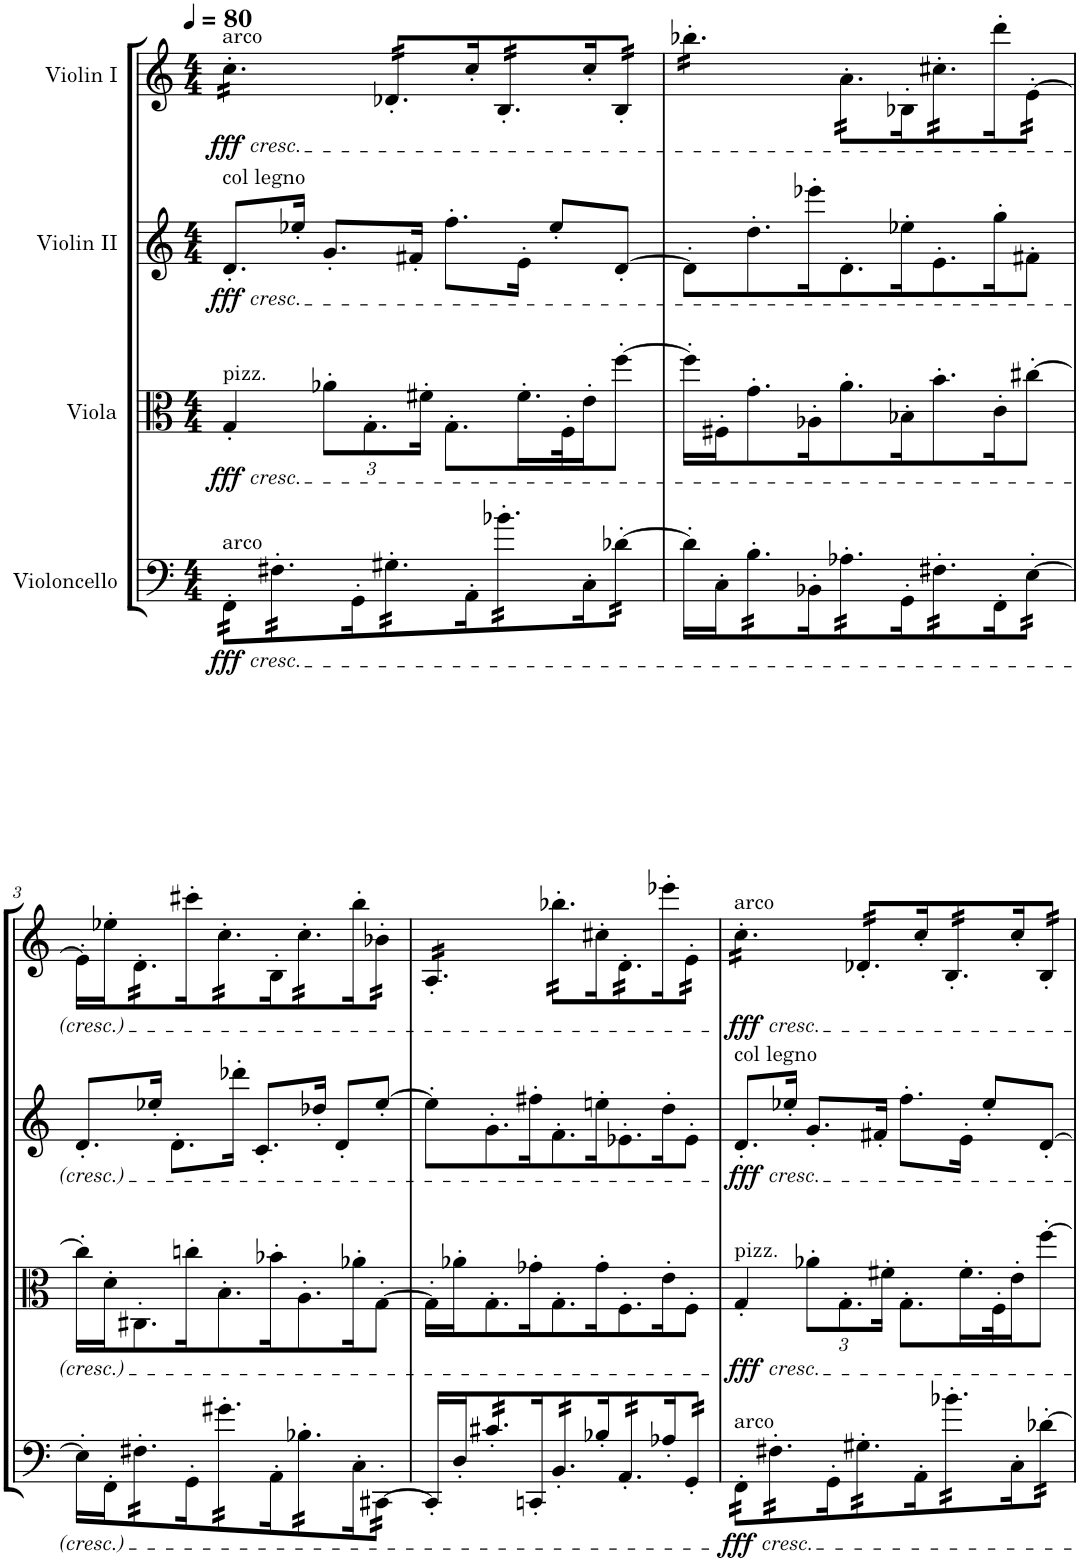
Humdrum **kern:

**kern	**dynam	**kern	**dynam	**kern	**dynam	**kern	**dynam
*part4	*part4	*part3	*part3	*part2	*part2	*part1	*part1
*staff4	*staff4	*staff3	*staff3	*staff2	*staff2	*staff1	*staff1
*I"Violoncello	*	*I"Viola	*	*I"Violin II	*	*I"Violin I	*
*I'Vc	*	*I'Vla	*	*I'Vln	*	*I'Vln	*
*clefF4	*	*clefC3	*	*clefG2	*	*clefG2	*
*k[]	*	*k[]	*	*k[]	*	*k[]	*
*M4/4	*	*M4/4	*	*M4/4	*	*M4/4	*
*MM80	*	*MM80	*	*MM80	*	*MM80	*
=1	=1	=1	=1	=1	=1	=1	=1
!	!	!	!	!	!	!LO:TX:a:t=arco	!
!	!	!	!	!	!	!LO:TX:b:i:t=cresc.	!
!	!	!	!	!LO:TX:a:t=col legno	!	!	!
!	!	!	!	!LO:TX:b:i:t=cresc.	!	!	!
!	!	!LO:TX:a:t=pizz.	!	!	!	!	!
!	!	!LO:TX:b:i:t=cresc.	!	!	!	!	!
!LO:TX:a:t=arco	!	!	!	!	!	!	!
!LO:TX:b:i:t=cresc.	!	!	!	!	!	!	!
!	!LO:DY:b	!	!LO:DY:b	!	!LO:DY:b	!	!LO:DY:b
*tremolo	*	*	*	*	*	*	*
*	*	*	*	*	*	*tremolo	*
32FF'\LLL	fff	4G'/	fff	8.d'/L	fff	16cc'\LL	fff
32FF'\	.	.	.	.	.	.	.
32FF'\	.	.	.	.	.	16cc'\	.
32FF'\	.	.	.	.	.	.	.
32F#X'\LLL	.	.	.	.	.	16cc'\	.
32F#X'\	.	.	.	.	.	.	.
32F#X'\	.	.	.	16ee-X'/Jk	.	16cc'\	.
32F#X'\	.	.	.	.	.	.	.
*	*	*Xbrackettup	*	*	*	*	*
32F#X'\	.	12a-X'\L	.	8.g'/L	.	16cc'\	.
32F#X'\JJJ	.	.	.	.	.	.	.
*Xtremolo	*	*	*	*	*	*	*
16GG'\K	.	.	.	.	.	16cc'\JJ	.
.	.	12.G'\	.	.	.	.	.
*tremolo	*	*	*	*	*	*	*
32G#X'\LLL	.	.	.	.	.	32d-X'/LLL	.
32G#X'\	.	.	.	.	.	32d-X'/	.
32G#X'\	.	.	.	16f#X'/Jk	.	32d-X'/	.
.	.	24f#X'\Jk	.	.	.	.	.
32G#X'\	.	.	.	.	.	32d-X'/	.
32G#X'\	.	8.G'\L	.	8.ff'\L	.	32d-X'/	.
32G#X'\JJJ	.	.	.	.	.	32d-X'/JJJ	.
*	*	*	*	*	*	*Xtremolo	*
*Xtremolo	*	*	*	*	*	*	*
16AA'\K	.	.	.	.	.	16cc'/K	.
*tremolo	*	*	*	*	*	*	*
*	*	*	*	*	*	*tremolo	*
32b-X'\LLL	.	.	.	.	.	32B'/LLL	.
32b-X'\	.	.	.	.	.	32B'/	.
32b-X'\	.	16.f#'\L	.	16e'\Jk	.	32B'/	.
32b-X'\	.	.	.	.	.	32B'/	.
32b-X'\	.	.	.	8ee-'/L	.	32B'/	.
32b-X'\JJJ	.	32F'\K	.	.	.	32B'/JJJ	.
*	*	*	*	*	*	*Xtremolo	*
*Xtremolo	*	*	*	*	*	*	*
16C'\K	.	16e'\J	.	.	.	16cc'/K	.
*tremolo	*	*	*	*	*	*	*
*	*	*	*	*	*	*tremolo	*
[32d-X'\	.	[8ff'\J	.	[8d'/J	.	32B'/	.
32d-X'\	.	.	.	.	.	32B'/	.
32d-X'\	.	.	.	.	.	32B'/	.
32d-X'\JJJ	.	.	.	.	.	32B'/JJJ	.
*Xtremolo	*	*	*	*	*	*	*
=2	=2	=2	=2	=2	=2	=2	=2
16d-'\LL]	.	16ff'\LL]	.	8d'\L]	.	16bb-X'\LL	.
16C'\J	.	16F#X'\J	.	.	.	16bb-X'\	.
*tremolo	*	*	*	*	*	*	*
32B'\LLL	.	8.g'\	.	8.dd'\	.	16bb-X'\	.
32B'\	.	.	.	.	.	.	.
32B'\	.	.	.	.	.	16bb-X'\	.
32B'\	.	.	.	.	.	.	.
32B'\	.	.	.	.	.	16bb-X'\	.
32B'\JJJ	.	.	.	.	.	.	.
*Xtremolo	*	*	*	*	*	*	*
16BB-X'\K	.	16A-X'\K	.	16eee-X'\K	.	16bb-X'\JJ	.
*tremolo	*	*	*	*	*	*	*
32A-X'\LLL	.	8.a'\	.	8.d'\	.	32a'\LLL	.
32A-X'\	.	.	.	.	.	32a'\	.
32A-X'\	.	.	.	.	.	32a'\	.
32A-X'\	.	.	.	.	.	32a'\	.
32A-X'\	.	.	.	.	.	32a'\	.
32A-X'\JJJ	.	.	.	.	.	32a'\JJJ	.
*	*	*	*	*	*	*Xtremolo	*
*Xtremolo	*	*	*	*	*	*	*
16GG'\K	.	16B-X'\K	.	16ee-X'\K	.	16B-X'\K	.
*tremolo	*	*	*	*	*	*	*
*	*	*	*	*	*	*tremolo	*
32F#X'\LLL	.	8.b'\	.	8.e'\	.	32cc#X'\LLL	.
32F#X'\	.	.	.	.	.	32cc#X'\	.
32F#X'\	.	.	.	.	.	32cc#X'\	.
32F#X'\	.	.	.	.	.	32cc#X'\	.
32F#X'\	.	.	.	.	.	32cc#X'\	.
32F#X'\JJJ	.	.	.	.	.	32cc#X'\JJJ	.
*	*	*	*	*	*	*Xtremolo	*
*Xtremolo	*	*	*	*	*	*	*
16FF'\K	.	16c'\K	.	16gg'\K	.	16ddd'\K	.
*tremolo	*	*	*	*	*	*	*
*	*	*	*	*	*	*tremolo	*
[32E'\	.	[8cc#X'\J	.	8f#X'\J	.	[32e'\	.
32E'\	.	.	.	.	.	32e'\	.
32E'\	.	.	.	.	.	32e'\	.
32E'\JJJ	.	.	.	.	.	32e'\JJJ	.
*	*	*	*	*	*	*Xtremolo	*
*Xtremolo	*	*	*	*	*	*	*
!!LO:LB:g=z
=3	=3	=3	=3	=3	=3	=3	=3
16E'\LL]	.	16cc#'\LL]	.	8.d'/L	.	16e'\LL]	.
16FF'\J	.	16d'\J	.	.	.	16ee-X'\J	.
*tremolo	*	*	*	*	*	*	*
*	*	*	*	*	*	*tremolo	*
32F#X'\LLL	.	8.C#X'\	.	.	.	32d'\LLL	.
32F#X'\	.	.	.	.	.	32d'\	.
32F#X'\	.	.	.	16ee-X'/Jk	.	32d'\	.
32F#X'\	.	.	.	.	.	32d'\	.
32F#X'\	.	.	.	8.d'\L	.	32d'\	.
32F#X'\JJJ	.	.	.	.	.	32d'\JJJ	.
*	*	*	*	*	*	*Xtremolo	*
*Xtremolo	*	*	*	*	*	*	*
16GG'\K	.	16ccn'\K	.	.	.	16ccc#X'\K	.
*tremolo	*	*	*	*	*	*	*
*	*	*	*	*	*	*tremolo	*
32g#X'\LLL	.	8.B'\	.	.	.	32cc'\LLL	.
32g#X'\	.	.	.	.	.	32cc'\	.
32g#X'\	.	.	.	16ddd-X'\Jk	.	32cc'\	.
32g#X'\	.	.	.	.	.	32cc'\	.
32g#X'\	.	.	.	8.c'/L	.	32cc'\	.
32g#X'\JJJ	.	.	.	.	.	32cc'\JJJ	.
*	*	*	*	*	*	*Xtremolo	*
*Xtremolo	*	*	*	*	*	*	*
16AA'\K	.	16b-X'\K	.	.	.	16B'\K	.
*tremolo	*	*	*	*	*	*	*
*	*	*	*	*	*	*tremolo	*
32B-X'\LLL	.	8.A'\	.	.	.	32cc'\LLL	.
32B-X'\	.	.	.	.	.	32cc'\	.
32B-X'\	.	.	.	16dd-X'/Jk	.	32cc'\	.
32B-X'\	.	.	.	.	.	32cc'\	.
32B-X'\	.	.	.	8d'/L	.	32cc'\	.
32B-X'\JJJ	.	.	.	.	.	32cc'\JJJ	.
*	*	*	*	*	*	*Xtremolo	*
*Xtremolo	*	*	*	*	*	*	*
16C'\K	.	16a-X'\K	.	.	.	16bb'\K	.
*tremolo	*	*	*	*	*	*	*
*	*	*	*	*	*	*tremolo	*
[32CC#X'\	.	[8G'\J	.	[8ee-'/J	.	32b-X'\	.
32CC#X'\	.	.	.	.	.	32b-X'\	.
32CC#X'\	.	.	.	.	.	32b-X'\	.
32CC#X'\JJJ	.	.	.	.	.	32b-X'\JJJ	.
*Xtremolo	*	*	*	*	*	*	*
=4	=4	=4	=4	=4	=4	=4	=4
16CC#'/LL]	.	16G'\LL]	.	8ee-'\L]	.	16A'/LL	.
16D'/J	.	16a-X'\J	.	.	.	16A'/	.
*tremolo	*	*	*	*	*	*	*
32c#X'/LLL	.	8.G'\	.	8.g'\	.	16A'/	.
32c#X'/	.	.	.	.	.	.	.
32c#X'/	.	.	.	.	.	16A'/	.
32c#X'/	.	.	.	.	.	.	.
32c#X'/	.	.	.	.	.	16A'/	.
32c#X'/JJJ	.	.	.	.	.	.	.
*Xtremolo	*	*	*	*	*	*	*
16CCn'/K	.	16g-X'\K	.	16ff#X'\K	.	16A'/JJ	.
*tremolo	*	*	*	*	*	*	*
32BB'/LLL	.	8.G'\	.	8.f'\	.	32bb-X'\LLL	.
32BB'/	.	.	.	.	.	32bb-X'\	.
32BB'/	.	.	.	.	.	32bb-X'\	.
32BB'/	.	.	.	.	.	32bb-X'\	.
32BB'/	.	.	.	.	.	32bb-X'\	.
32BB'/JJJ	.	.	.	.	.	32bb-X'\JJJ	.
*	*	*	*	*	*	*Xtremolo	*
*Xtremolo	*	*	*	*	*	*	*
16B-X'/K	.	16g-'\K	.	16een'\K	.	16cc#X'\K	.
*tremolo	*	*	*	*	*	*	*
*	*	*	*	*	*	*tremolo	*
32AA'/LLL	.	8.F'\	.	8.e-X'\	.	32d'\LLL	.
32AA'/	.	.	.	.	.	32d'\	.
32AA'/	.	.	.	.	.	32d'\	.
32AA'/	.	.	.	.	.	32d'\	.
32AA'/	.	.	.	.	.	32d'\	.
32AA'/JJJ	.	.	.	.	.	32d'\JJJ	.
*	*	*	*	*	*	*Xtremolo	*
*Xtremolo	*	*	*	*	*	*	*
16A-X'/K	.	16e'\K	.	16dd'\K	.	16eee-X'\K	.
*tremolo	*	*	*	*	*	*	*
*	*	*	*	*	*	*tremolo	*
32GG'/	.	8F'\J	.	8e-'\J	.	32e'\	.
32GG'/	.	.	.	.	.	32e'\	.
32GG'/	.	.	.	.	.	32e'\	.
32GG'/JJJ	.	.	.	.	.	32e'\JJJ	.
=5	=5	=5	=5	=5	=5	=5	=5
!	!	!	!	!	!	!LO:TX:a:t=arco	!
!	!	!	!	!	!	!LO:TX:b:i:t=cresc.	!
!	!	!	!	!LO:TX:a:t=col legno	!	!	!
!	!	!	!	!LO:TX:b:i:t=cresc.	!	!	!
!	!	!LO:TX:a:t=pizz.	!	!	!	!	!
!	!	!LO:TX:b:i:t=cresc.	!	!	!	!	!
!LO:TX:a:t=arco	!	!	!	!	!	!	!
!LO:TX:b:i:t=cresc.	!	!	!	!	!	!	!
!	!LO:DY:b	!	!LO:DY:b	!	!LO:DY:b	!	!LO:DY:b
32FF'\LLL	fff	4G'/	fff	8.d'/L	fff	16cc'\LL	fff
32FF'\	.	.	.	.	.	.	.
32FF'\	.	.	.	.	.	16cc'\	.
32FF'\	.	.	.	.	.	.	.
32F#X'\LLL	.	.	.	.	.	16cc'\	.
32F#X'\	.	.	.	.	.	.	.
32F#X'\	.	.	.	16ee-X'/Jk	.	16cc'\	.
32F#X'\	.	.	.	.	.	.	.
32F#X'\	.	12a-X'\L	.	8.g'/L	.	16cc'\	.
32F#X'\JJJ	.	.	.	.	.	.	.
*Xtremolo	*	*	*	*	*	*	*
16GG'\K	.	.	.	.	.	16cc'\JJ	.
.	.	12.G'\	.	.	.	.	.
*tremolo	*	*	*	*	*	*	*
32G#X'\LLL	.	.	.	.	.	32d-X'/LLL	.
32G#X'\	.	.	.	.	.	32d-X'/	.
32G#X'\	.	.	.	16f#X'/Jk	.	32d-X'/	.
.	.	24f#X'\Jk	.	.	.	.	.
32G#X'\	.	.	.	.	.	32d-X'/	.
32G#X'\	.	8.G'\L	.	8.ff'\L	.	32d-X'/	.
32G#X'\JJJ	.	.	.	.	.	32d-X'/JJJ	.
*	*	*	*	*	*	*Xtremolo	*
*Xtremolo	*	*	*	*	*	*	*
16AA'\K	.	.	.	.	.	16cc'/K	.
*tremolo	*	*	*	*	*	*	*
*	*	*	*	*	*	*tremolo	*
32b-X'\LLL	.	.	.	.	.	32B'/LLL	.
32b-X'\	.	.	.	.	.	32B'/	.
32b-X'\	.	16.f#'\L	.	16e'\Jk	.	32B'/	.
32b-X'\	.	.	.	.	.	32B'/	.
32b-X'\	.	.	.	8ee-'/L	.	32B'/	.
32b-X'\JJJ	.	32F'\K	.	.	.	32B'/JJJ	.
*	*	*	*	*	*	*Xtremolo	*
*Xtremolo	*	*	*	*	*	*	*
16C'\K	.	16e'\J	.	.	.	16cc'/K	.
*tremolo	*	*	*	*	*	*	*
*	*	*	*	*	*	*tremolo	*
[32d-X'\	.	[8ff'\J	.	[8d'/J	.	32B'/	.
32d-X'\	.	.	.	.	.	32B'/	.
32d-X'\	.	.	.	.	.	32B'/	.
32d-X'\JJJ	.	.	.	.	.	32B'/JJJ	.
*	*	*	*	*	*	*Xtremolo	*
*Xtremolo	*	*	*	*	*	*	*
=	=	=	=	=	=	=	=
*-	*-	*-	*-	*-	*-	*-	*-
